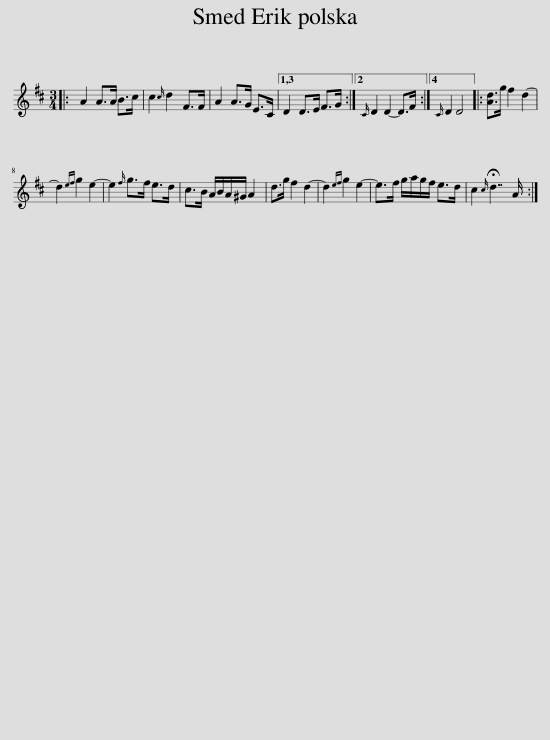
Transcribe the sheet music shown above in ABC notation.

X:1
L:1/8
M:3/4
I:linebreak $
K:D
V:1 treble
V:1
|: A2 A>A B>c | c2{c} d2 F>F | A2 A>G E>C |1,3 D2 D>E F>G :|2{C} D2 D2- D>F :|4 %5
{C} D2 D4 |: [Ad]>g f2 d2- |$ d2{ef} g2 e2- | e2{f} g>f e>d | c>B A/B/A/^G/ A2 | %10
 d>g f2 d2- | d2{ef} g2 e2- | e>f g/a/g/f/ e>d | c2{!fermata!c} !fermata!d7/2 A/ :| %14
